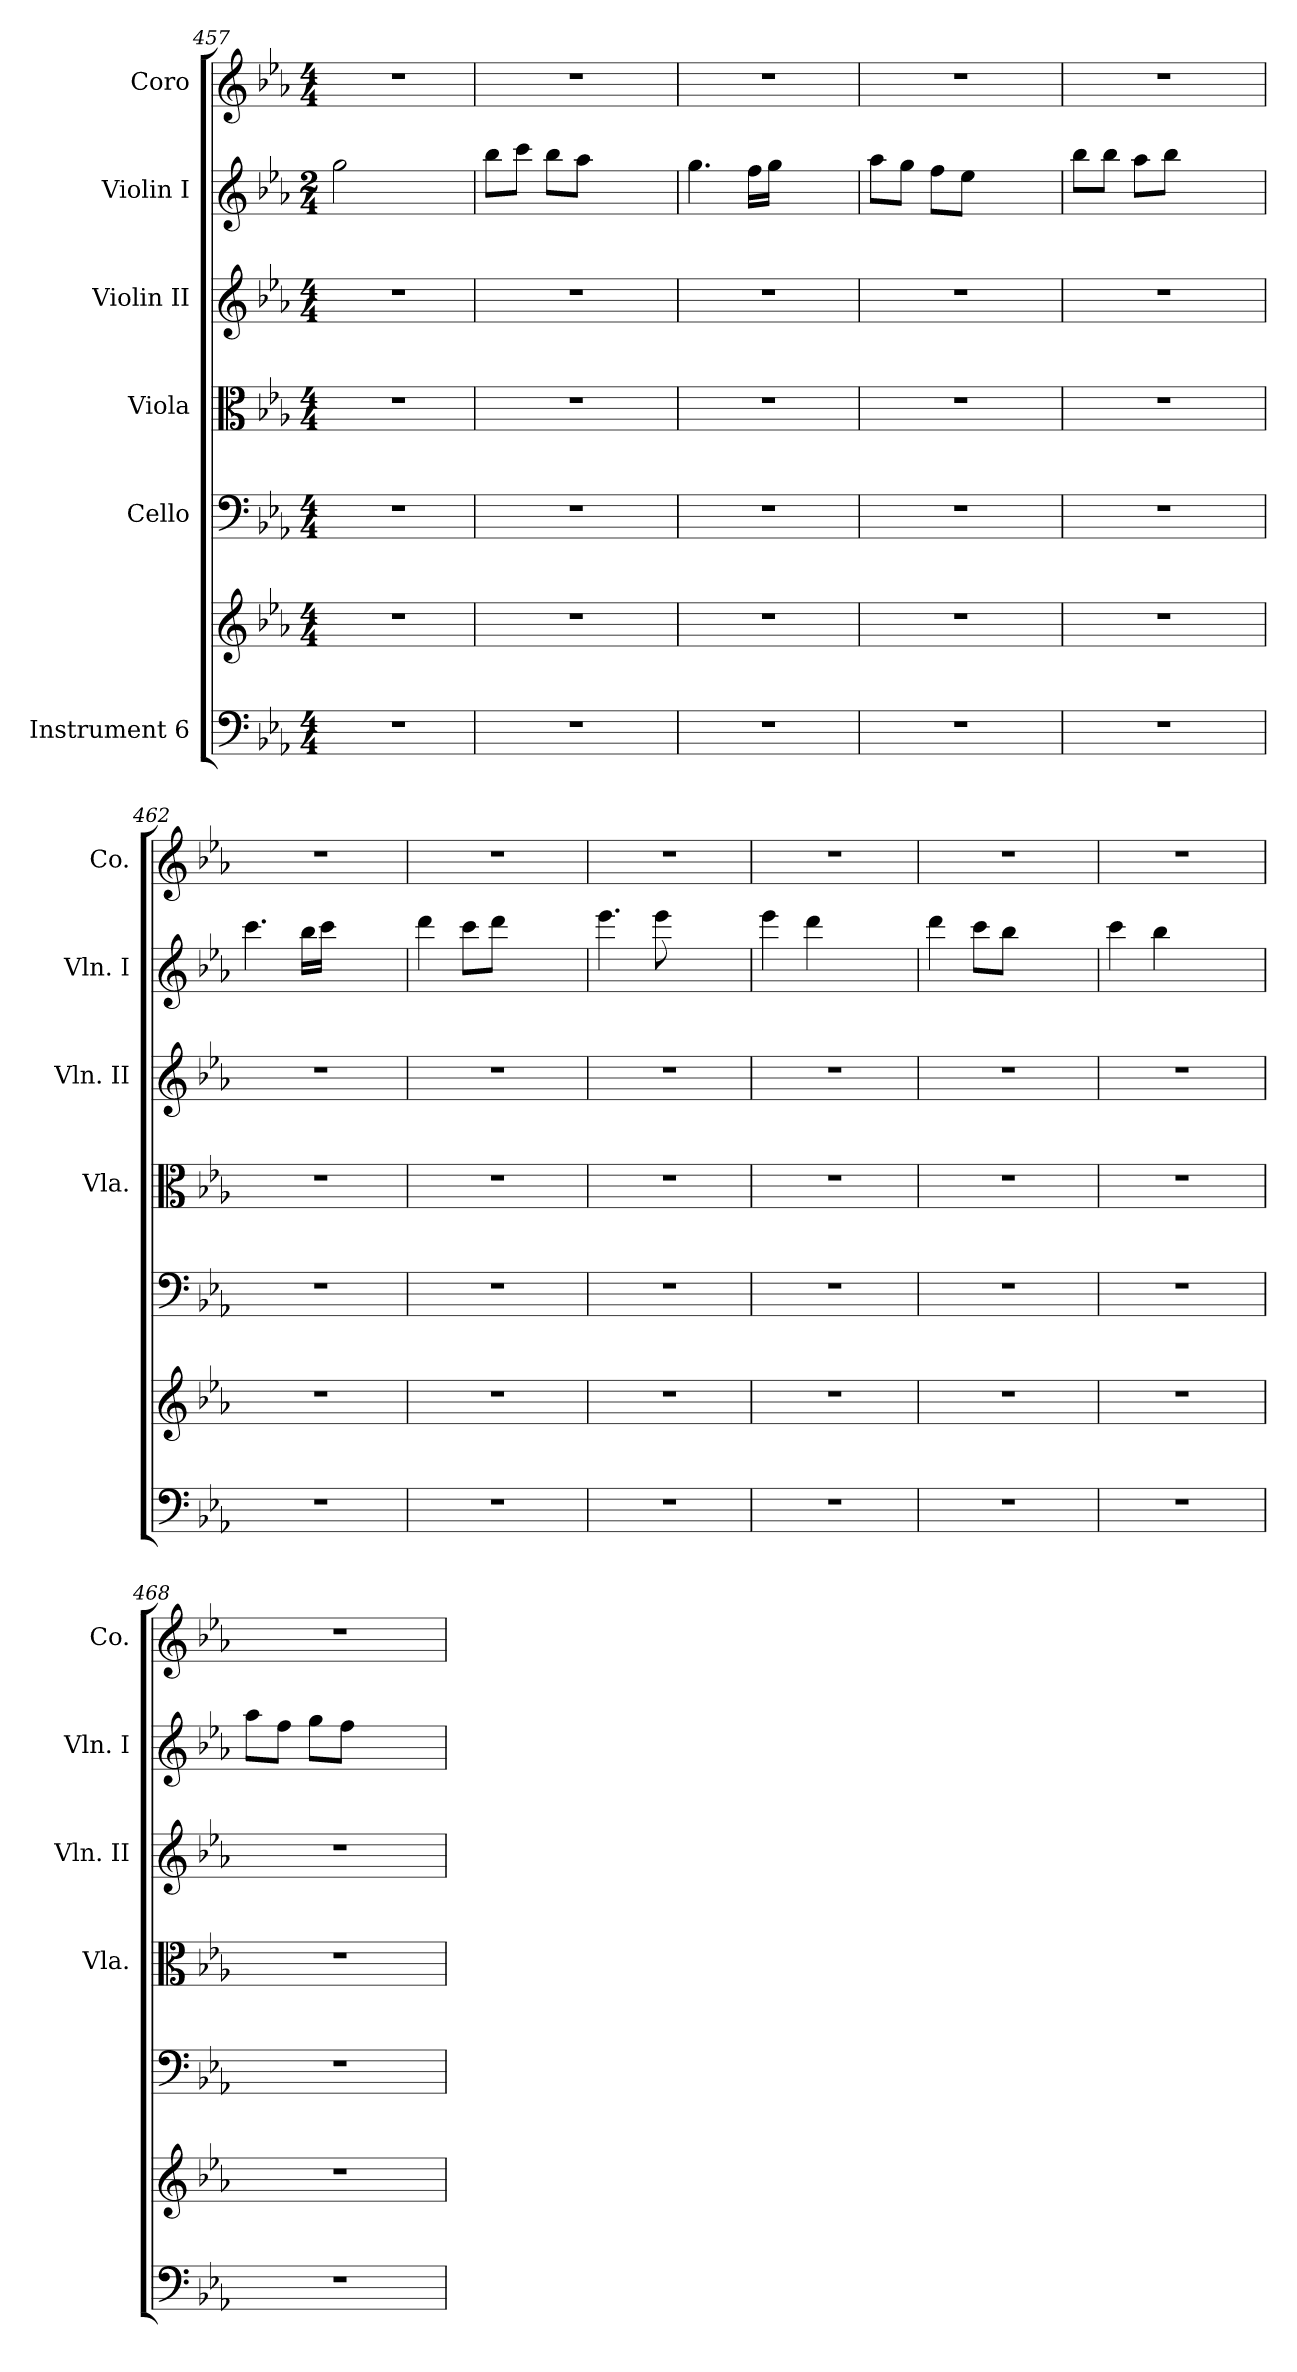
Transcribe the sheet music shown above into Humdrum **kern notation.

**kern	**kern	**kern	**kern	**kern	**kern	**kern
*part6	*part6	*part5	*part4	*part3	*part2	*part1
*staff7	*staff6	*staff5	*staff4	*staff3	*staff2	*staff1
*I"Instrument 6	*	*I"Cello	*I"Viola	*I"Violin II	*I"Violin I	*I"Coro
*	*	*	*I'Vla.	*I'Vln. II	*I'Vln. I	*I'Co.
*clefF4	*clefG2	*clefF4	*clefC3	*clefG2	*clefG2	*clefG2
*k[b-e-a-]	*k[b-e-a-]	*k[b-e-a-]	*k[b-e-a-]	*k[b-e-a-]	*k[b-e-a-]	*k[b-e-a-]
*E-:	*E-:	*E-:	*E-:	*E-:	*E-:	*E-:
*M4/4	*M4/4	*M4/4	*M4/4	*M4/4	*M2/4	*M4/4
=457	=457	=457	=457	=457	=457	=457
1r	1r	1r	1r	1r	2gg\	1r
.	.	.	.	.	2ryy	.
=458	=458	=458	=458	=458	=458	=458
1r	1r	1r	1r	1r	8bb-\L	1r
.	.	.	.	.	8ccc\J	.
.	.	.	.	.	8bb-\L	.
.	.	.	.	.	8aa-\J	.
.	.	.	.	.	2ryy	.
!!LO:LB:g=z
=459	=459	=459	=459	=459	=459	=459
1r	1r	1r	1r	1r	4.gg\	1r
.	.	.	.	.	16ff\L	.
.	.	.	.	.	16gg\J	.
.	.	.	.	.	2ryy	.
=460	=460	=460	=460	=460	=460	=460
1r	1r	1r	1r	1r	8aa-\L	1r
.	.	.	.	.	8gg\J	.
.	.	.	.	.	8ff\L	.
.	.	.	.	.	8ee-\J	.
.	.	.	.	.	2ryy	.
=461	=461	=461	=461	=461	=461	=461
1r	1r	1r	1r	1r	8bb-\L	1r
.	.	.	.	.	8bb-\J	.
.	.	.	.	.	8aa-\L	.
.	.	.	.	.	8bb-\J	.
.	.	.	.	.	2ryy	.
=462	=462	=462	=462	=462	=462	=462
1r	1r	1r	1r	1r	4.ccc\	1r
.	.	.	.	.	16bb-\L	.
.	.	.	.	.	16ccc\J	.
.	.	.	.	.	2ryy	.
=463	=463	=463	=463	=463	=463	=463
1r	1r	1r	1r	1r	4ddd\	1r
.	.	.	.	.	8ccc\L	.
.	.	.	.	.	8ddd\J	.
.	.	.	.	.	2ryy	.
=464	=464	=464	=464	=464	=464	=464
1r	1r	1r	1r	1r	4.eee-\	1r
.	.	.	.	.	8eee-\	.
.	.	.	.	.	2ryy	.
=465	=465	=465	=465	=465	=465	=465
1r	1r	1r	1r	1r	4eee-\	1r
.	.	.	.	.	4ddd\	.
.	.	.	.	.	2ryy	.
=466	=466	=466	=466	=466	=466	=466
1r	1r	1r	1r	1r	4ddd\	1r
.	.	.	.	.	8ccc\L	.
.	.	.	.	.	8bb-\J	.
.	.	.	.	.	2ryy	.
=467	=467	=467	=467	=467	=467	=467
1r	1r	1r	1r	1r	4ccc\	1r
.	.	.	.	.	4bb-\	.
.	.	.	.	.	2ryy	.
!!LO:LB:g=z
=468	=468	=468	=468	=468	=468	=468
1r	1r	1r	1r	1r	8aa-\L	1r
.	.	.	.	.	8ff\J	.
.	.	.	.	.	8gg\L	.
.	.	.	.	.	8ff\J	.
.	.	.	.	.	2ryy	.
=	=	=	=	=	=	=
*-	*-	*-	*-	*-	*-	*-
